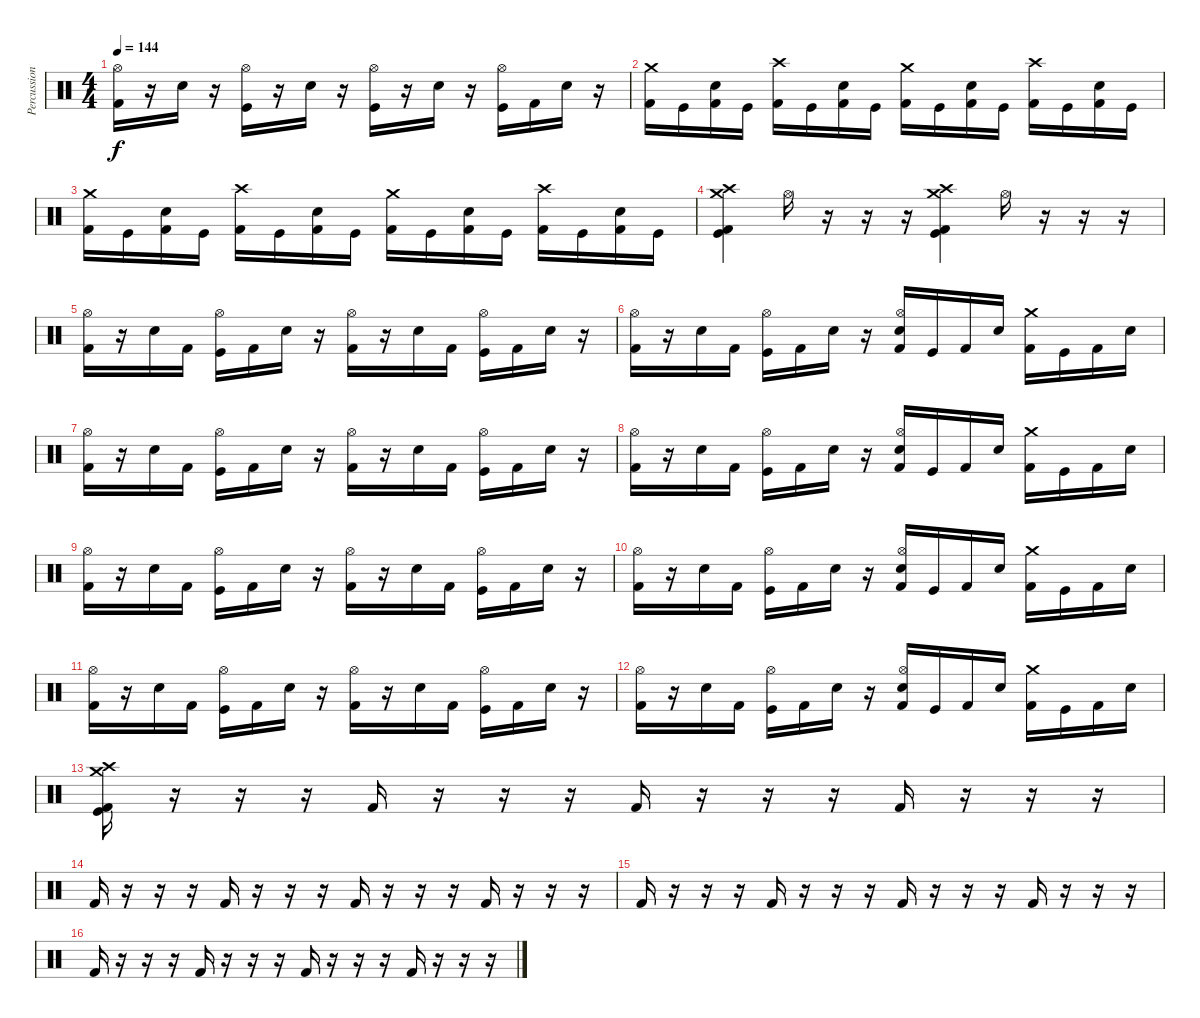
\track ("Percussion" "Percussion") {instrument percussion}
\staff {score}
\articulation defaults
\ts (4 4)
\tempo 144
\clef neutral
\ks c
("Kick (hit) 2" "Hi-Hat (open)").16{dy f} r.16 "Snare (hit) 2".16 r.16 ("Kick (hit)" "Hi-Hat (open)").16 r.16 "Snare (hit) 2".16 r.16 ("Kick (hit)" "Hi-Hat (open)").16 r.16 "Snare (hit) 2".16 r.16 ("Kick (hit)" "Hi-Hat (open)").16 "Kick (hit) 2".16 "Snare (hit) 2".16 r.16 |
("Kick (hit) 2" "Crash medium (hit)").16 "Kick (hit)".16 ("Kick (hit) 2" "Snare (hit) 2").16 "Kick (hit)".16 ("Kick (hit) 2" "Crash high (hit)").16 "Kick (hit)".16 ("Kick (hit) 2" "Snare (hit) 2").16 "Kick (hit)".16 ("Kick (hit) 2" "Crash medium (hit)").16 "Kick (hit)".16 ("Kick (hit) 2" "Snare (hit) 2").16 "Kick (hit)".16 ("Kick (hit) 2" "Crash high (hit)").16 "Kick (hit)".16 ("Kick (hit) 2" "Snare (hit) 2").16 "Kick (hit)".16 |
("Kick (hit) 2" "Crash medium (hit)").16 "Kick (hit)".16 ("Kick (hit) 2" "Snare (hit) 2").16 "Kick (hit)".16 ("Kick (hit) 2" "Crash high (hit)").16 "Kick (hit)".16 ("Kick (hit) 2" "Snare (hit) 2").16 "Kick (hit)".16 ("Kick (hit) 2" "Crash medium (hit)").16 "Kick (hit)".16 ("Kick (hit) 2" "Snare (hit) 2").16 "Kick (hit)".16 ("Kick (hit) 2" "Crash high (hit)").16 "Kick (hit)".16 ("Kick (hit) 2" "Snare (hit) 2").16 "Kick (hit)".16 |
("Kick (hit) 2" "Kick (hit)" "Crash high (hit)" "Crash medium (hit)").4 "Hi-Hat (open)".16 r.16 r.16 r.16 ("Kick (hit) 2" "Kick (hit)" "Crash high (hit)" "Crash medium (hit)").4 "Hi-Hat (open)".16 r.16 r.16 r.16 |
("Kick (hit) 2" "Hi-Hat (open)").16 r.16 "Snare (hit) 2".16 "Kick (hit) 2".16 ("Kick (hit)" "Hi-Hat (open)").16 "Kick (hit) 2".16 "Snare (hit) 2".16 r.16 ("Kick (hit) 2" "Hi-Hat (open)").16 r.16 "Snare (hit) 2".16 "Kick (hit) 2".16 ("Kick (hit)" "Hi-Hat (open)").16 "Kick (hit) 2".16 "Snare (hit) 2".16 r.16 |
("Kick (hit) 2" "Hi-Hat (open)").16 r.16 "Snare (hit) 2".16 "Kick (hit) 2".16 ("Kick (hit)" "Hi-Hat (open)").16 "Kick (hit) 2".16 "Snare (hit) 2".16 r.16 ("Kick (hit) 2" "Snare (hit) 2" "Hi-Hat (open)").16 "Kick (hit)".16 "Kick (hit) 2".16 "Snare (hit) 2".16 ("Kick (hit) 2" "Crash medium (hit)").16 "Kick (hit)".16 "Kick (hit) 2".16 "Snare (hit) 2".16 |
("Kick (hit) 2" "Hi-Hat (open)").16 r.16 "Snare (hit) 2".16 "Kick (hit) 2".16 ("Kick (hit)" "Hi-Hat (open)").16 "Kick (hit) 2".16 "Snare (hit) 2".16 r.16 ("Kick (hit) 2" "Hi-Hat (open)").16 r.16 "Snare (hit) 2".16 "Kick (hit) 2".16 ("Kick (hit)" "Hi-Hat (open)").16 "Kick (hit) 2".16 "Snare (hit) 2".16 r.16 |
("Kick (hit) 2" "Hi-Hat (open)").16 r.16 "Snare (hit) 2".16 "Kick (hit) 2".16 ("Kick (hit)" "Hi-Hat (open)").16 "Kick (hit) 2".16 "Snare (hit) 2".16 r.16 ("Kick (hit) 2" "Snare (hit) 2" "Hi-Hat (open)").16 "Kick (hit)".16 "Kick (hit) 2".16 "Snare (hit) 2".16 ("Kick (hit) 2" "Crash medium (hit)").16 "Kick (hit)".16 "Kick (hit) 2".16 "Snare (hit) 2".16 |
("Kick (hit) 2" "Hi-Hat (open)").16 r.16 "Snare (hit) 2".16 "Kick (hit) 2".16 ("Kick (hit)" "Hi-Hat (open)").16 "Kick (hit) 2".16 "Snare (hit) 2".16 r.16 ("Kick (hit) 2" "Hi-Hat (open)").16 r.16 "Snare (hit) 2".16 "Kick (hit) 2".16 ("Kick (hit)" "Hi-Hat (open)").16 "Kick (hit) 2".16 "Snare (hit) 2".16 r.16 |
("Kick (hit) 2" "Hi-Hat (open)").16 r.16 "Snare (hit) 2".16 "Kick (hit) 2".16 ("Kick (hit)" "Hi-Hat (open)").16 "Kick (hit) 2".16 "Snare (hit) 2".16 r.16 ("Kick (hit) 2" "Snare (hit) 2" "Hi-Hat (open)").16 "Kick (hit)".16 "Kick (hit) 2".16 "Snare (hit) 2".16 ("Kick (hit) 2" "Crash medium (hit)").16 "Kick (hit)".16 "Kick (hit) 2".16 "Snare (hit) 2".16 |
("Kick (hit) 2" "Hi-Hat (open)").16 r.16 "Snare (hit) 2".16 "Kick (hit) 2".16 ("Kick (hit)" "Hi-Hat (open)").16 "Kick (hit) 2".16 "Snare (hit) 2".16 r.16 ("Kick (hit) 2" "Hi-Hat (open)").16 r.16 "Snare (hit) 2".16 "Kick (hit) 2".16 ("Kick (hit)" "Hi-Hat (open)").16 "Kick (hit) 2".16 "Snare (hit) 2".16 r.16 |
("Kick (hit) 2" "Hi-Hat (open)").16 r.16 "Snare (hit) 2".16 "Kick (hit) 2".16 ("Kick (hit)" "Hi-Hat (open)").16 "Kick (hit) 2".16 "Snare (hit) 2".16 r.16 ("Kick (hit) 2" "Snare (hit) 2" "Hi-Hat (open)").16 "Kick (hit)".16 "Kick (hit) 2".16 "Snare (hit) 2".16 ("Kick (hit) 2" "Crash medium (hit)").16 "Kick (hit)".16 "Kick (hit) 2".16 "Snare (hit) 2".16 |
("Kick (hit) 2" "Kick (hit)" "Crash high (hit)" "Crash medium (hit)").16 r.16 r.16 r.16 "Kick (hit) 2".16 r.16 r.16 r.16 "Kick (hit) 2".16 r.16 r.16 r.16 "Kick (hit) 2".16 r.16 r.16 r.16 |
"Kick (hit) 2".16 r.16 r.16 r.16 "Kick (hit) 2".16 r.16 r.16 r.16 "Kick (hit) 2".16 r.16 r.16 r.16 "Kick (hit) 2".16 r.16 r.16 r.16 |
"Kick (hit) 2".16 r.16 r.16 r.16 "Kick (hit) 2".16 r.16 r.16 r.16 "Kick (hit) 2".16 r.16 r.16 r.16 "Kick (hit) 2".16 r.16 r.16 r.16 |
"Kick (hit) 2".16 r.16 r.16 r.16 "Kick (hit) 2".16 r.16 r.16 r.16 "Kick (hit) 2".16 r.16 r.16 r.16 "Kick (hit) 2".16 r.16 r.16 r.16
